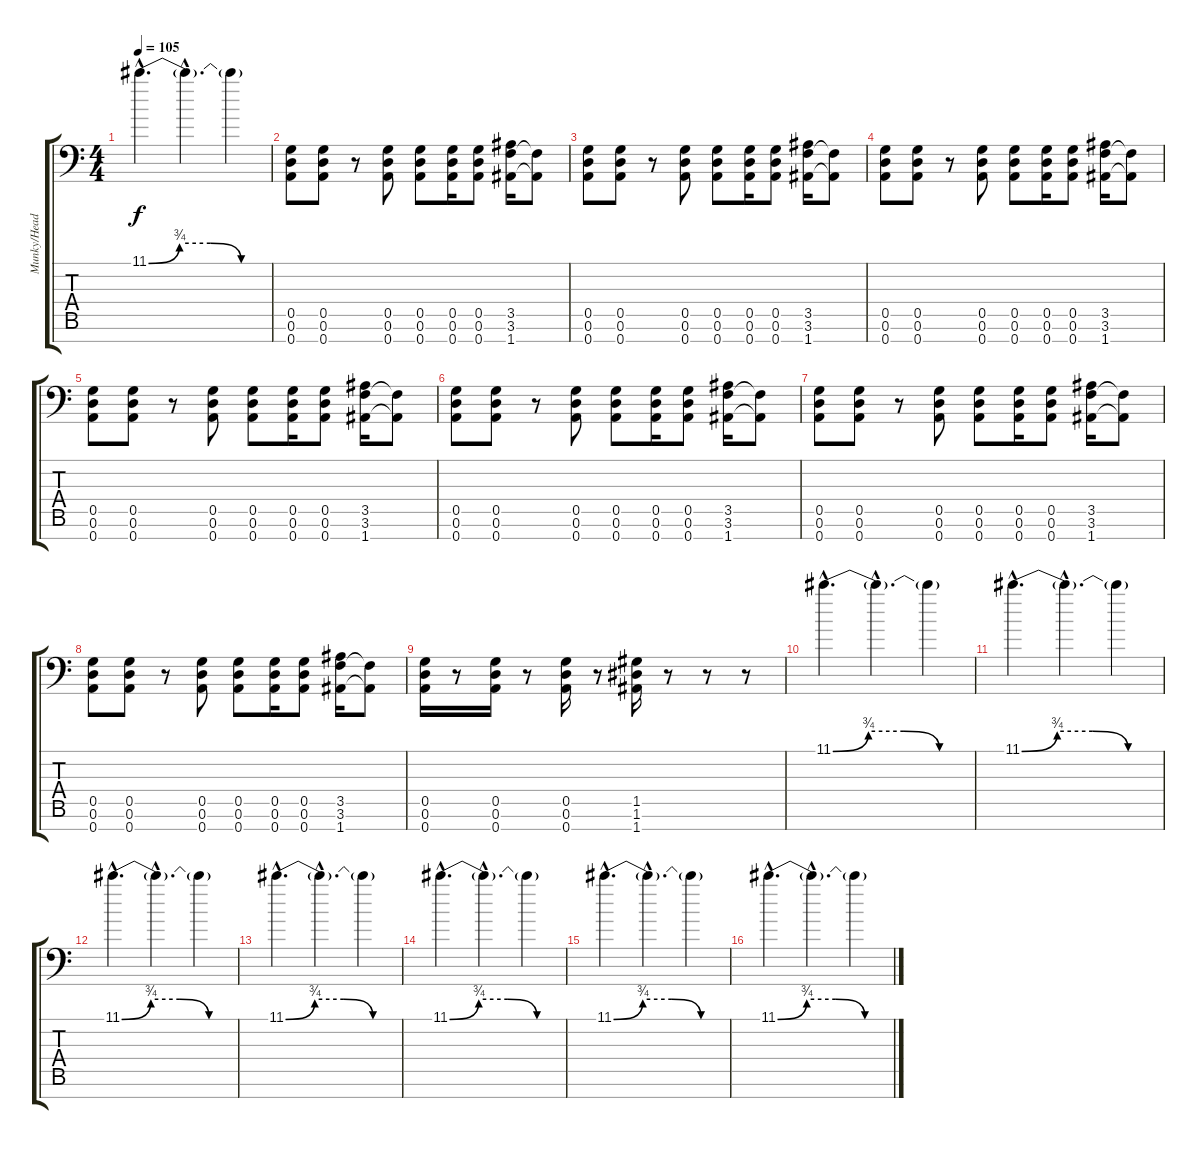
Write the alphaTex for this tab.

\track ("Munky/Head (Guitar)" "Munky/Head") {instrument overdrivenguitar}
\staff {score tabs}
\tuning (D4 A3 F3 C3 G2 D2 A1) {hide}
\ts (4 4)
\tempo 105
\clef f4
\ks c
11.1{be (custom 0 0 15 3 30 3 45 0 60 0) hac}.4{d dy f} 11.1{hac t}.4{d} 11.1{t}.4 |
(0.5 0.6 0.7).8 (0.5 0.6 0.7).8 r.8 (0.5 0.6 0.7).8 (0.5 0.6 0.7).8 (0.5 0.6 0.7).16 (0.5 0.6 0.7).8 (3.5 3.6 1.7).16 (3.6{t} 1.7{t}).8 |
(0.5 0.6 0.7).8 (0.5 0.6 0.7).8 r.8 (0.5 0.6 0.7).8 (0.5 0.6 0.7).8 (0.5 0.6 0.7).16 (0.5 0.6 0.7).8 (3.5 3.6 1.7).16 (3.6{t} 1.7{t}).8 |
(0.5 0.6 0.7).8 (0.5 0.6 0.7).8 r.8 (0.5 0.6 0.7).8 (0.5 0.6 0.7).8 (0.5 0.6 0.7).16 (0.5 0.6 0.7).8 (3.5 3.6 1.7).16 (3.6{t} 1.7{t}).8 |
(0.5 0.6 0.7).8 (0.5 0.6 0.7).8 r.8 (0.5 0.6 0.7).8 (0.5 0.6 0.7).8 (0.5 0.6 0.7).16 (0.5 0.6 0.7).8 (3.5 3.6 1.7).16 (3.6{t} 1.7{t}).8 |
(0.5 0.6 0.7).8 (0.5 0.6 0.7).8 r.8 (0.5 0.6 0.7).8 (0.5 0.6 0.7).8 (0.5 0.6 0.7).16 (0.5 0.6 0.7).8 (3.5 3.6 1.7).16 (3.6{t} 1.7{t}).8 |
(0.5 0.6 0.7).8 (0.5 0.6 0.7).8 r.8 (0.5 0.6 0.7).8 (0.5 0.6 0.7).8 (0.5 0.6 0.7).16 (0.5 0.6 0.7).8 (3.5 3.6 1.7).16 (3.6{t} 1.7{t}).8 |
(0.5 0.6 0.7).8 (0.5 0.6 0.7).8 r.8 (0.5 0.6 0.7).8 (0.5 0.6 0.7).8 (0.5 0.6 0.7).16 (0.5 0.6 0.7).8 (3.5 3.6 1.7).16 (3.6{t} 1.7{t}).8 |
(0.5 0.6 0.7).16 r.8 (0.5 0.6 0.7).16 r.8 (0.5 0.6 0.7).16 r.8 (1.5 1.6 1.7).16 r.8 r.8 r.8 |
11.1{be (custom 0 0 15 3 30 3 45 0 60 0) hac}.4{d} 11.1{hac t}.4{d} 11.1{t}.4 |
11.1{be (custom 0 0 15 3 30 3 45 0 60 0) hac}.4{d} 11.1{hac t}.4{d} 11.1{t}.4 |
11.1{be (custom 0 0 15 3 30 3 45 0 60 0) hac}.4{d} 11.1{hac t}.4{d} 11.1{t}.4 |
11.1{be (custom 0 0 15 3 30 3 45 0 60 0) hac}.4{d} 11.1{hac t}.4{d} 11.1{t}.4 |
11.1{be (custom 0 0 15 3 30 3 45 0 60 0) hac}.4{d} 11.1{hac t}.4{d} 11.1{t}.4 |
11.1{be (custom 0 0 15 3 30 3 45 0 60 0) hac}.4{d} 11.1{hac t}.4{d} 11.1{t}.4 |
11.1{be (custom 0 0 15 3 30 3 45 0 60 0) hac}.4{d} 11.1{hac t}.4{d} 11.1{t}.4
